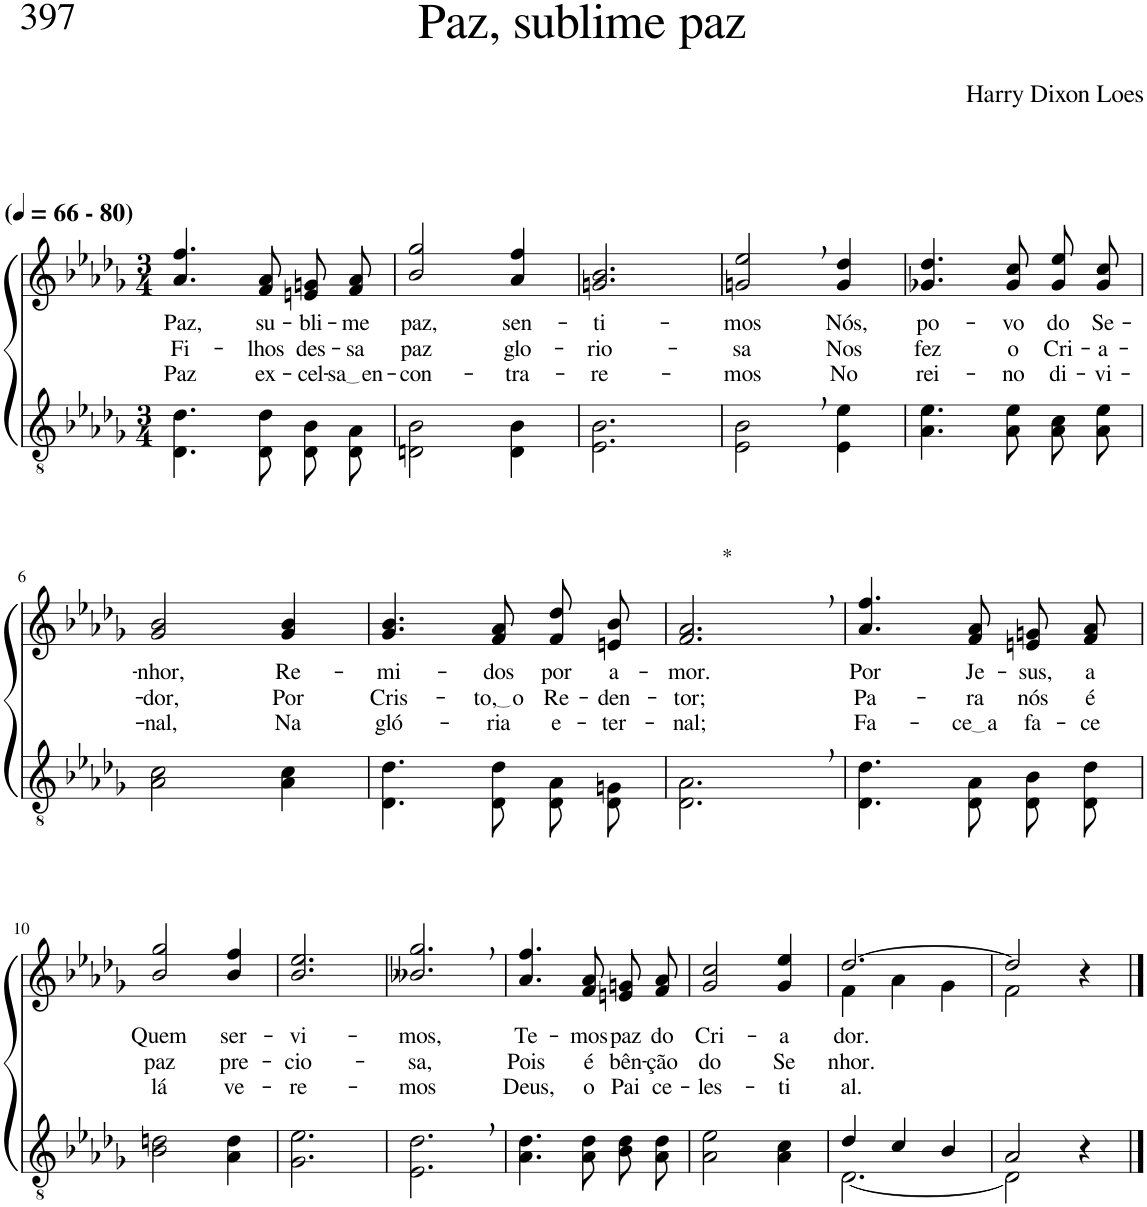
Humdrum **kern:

**kern	**kern	**text	**text	**text
*part2	*part1	*part1	*part1	*part1
*staff2	*staff1	*staff1	*staff1	*staff1
*I"Parte III e IV	*I"Parte I e II	*	*	*
*clefGv2	*clefG2	*	*	*
*Trd3c5	*Trd3c5	*	*	*
*k[b-e-a-d-g-]	*k[b-e-a-d-g-]	*	*	*
*M3/4	*M3/4	*	*	*
*MM66	*MM66	*	*	*
=1	=1	=1	=1	=1
!	!LO:TX:a:B:t=(	!	!	!
!	!LO:TX:a:B:t=- 80)	!	!	!
!	!	!LO:LY:b	!LO:LY:b	!LO:LY:b
4.D-\ 4.d-\	4.a-/ 4.ff/	Paz,	Fi-	Paz
!	!	!LO:LY:b	!LO:LY:b	!LO:LY:b
8D-\ 8d-\	8f/ 8a-/	su-	-lhos	ex-
!	!	!LO:LY:b	!LO:LY:b	!LO:LY:b
8D-/ 8B-/L	8en/ 8gn/L	-bli-	des-	-cel-
!	!	!LO:LY:b	!LO:LY:b	!LO:LY:b
8D-/ 8A-/J	8f/ 8a-/J	-me	-sa	sa en
=2	=2	=2	=2	=2
!	!	!LO:LY:b	!LO:LY:b	!LO:LY:b
2Dn\ 2B-\	2b-/ 2gg-/	paz,	paz	-con-
!	!	!LO:LY:b	!LO:LY:b	!LO:LY:b
4D\ 4B-\	4a-/ 4ff/	sen-	glo-	-tra-
=3	=3	=3	=3	=3
!	!	!LO:LY:b	!LO:LY:b	!LO:LY:b
2.E-\ 2.B-\	2.gn/ 2.b-/	-ti-	-rio-	-re-
=4	=4	=4	=4	=4
!	!	!LO:LY:b	!LO:LY:b	!LO:LY:b
2E-\, 2B-\,	2gn/, 2ee-/,	-mos	-sa	-mos
!	!	!LO:LY:b	!LO:LY:b	!LO:LY:b
4E-\ 4e-\	4g/ 4dd-/	Nós,	Nos	No
=5	=5	=5	=5	=5
!	!	!LO:LY:b	!LO:LY:b	!LO:LY:b
4.A-\ 4.e-\	4.g-X/ 4.dd-/	po-	fez	rei-
!	!	!LO:LY:b	!LO:LY:b	!LO:LY:b
8A-\ 8e-\	8g-/ 8cc/	-vo	o	-no
!	!	!LO:LY:b	!LO:LY:b	!LO:LY:b
8A-\ 8c\L	8g-/ 8ee-/L	do	Cri-	di-
!	!	!LO:LY:b	!LO:LY:b	!LO:LY:b
8A-\ 8e-\J	8g-/ 8cc/J	Se-	-a-	-vi-
!!LO:LB:g=z
=6	=6	=6	=6	=6
!	!	!LO:LY:b	!LO:LY:b	!LO:LY:b
2A-\ 2c\	2g-/ 2b-/	-nhor,	-dor,	-nal,
!	!	!LO:LY:b	!LO:LY:b	!LO:LY:b
4A-\ 4c\	4g-/ 4b-/	Re-	Por	Na
=7	=7	=7	=7	=7
!	!	!LO:LY:b	!LO:LY:b	!LO:LY:b
4.D-\ 4.d-\	4.g-/ 4.b-/	-mi-	Cris-	gló-
!	!	!LO:LY:b	!LO:LY:b	!LO:LY:b
8D-\ 8d-\	8f/ 8a-/	-dos	to, o	-ria
!	!	!LO:LY:b	!LO:LY:b	!LO:LY:b
8D-/ 8A-/L	8f/ 8dd-/L	por	Re-	e-
!	!	!LO:LY:b	!LO:LY:b	!LO:LY:b
8D-/ 8Gn/J	8en/ 8b-/J	a-	-den-	-ter-
=8	=8	=8	=8	=8
!	!LO:TX:a:t=*	!	!	!
!	!	!LO:LY:b	!LO:LY:b	!LO:LY:b
2.D-\, 2.A-\,	2.f/, 2.a-/,	-mor.	-tor;	-nal;
=9	=9	=9	=9	=9
!	!	!LO:LY:b	!LO:LY:b	!LO:LY:b
4.D-\ 4.d-\	4.a-/ 4.ff/	Por	Pa-	Fa-
!	!	!LO:LY:b	!LO:LY:b	!LO:LY:b
8D-\ 8A-\	8f/ 8a-/	Je-	-ra	ce a
!	!	!LO:LY:b	!LO:LY:b	!LO:LY:b
8D-/ 8B-/L	8en/ 8gn/L	-sus,	nós	fa-
!	!	!LO:LY:b	!LO:LY:b	!LO:LY:b
8D-/ 8d-/J	8f/ 8a-/J	a	é	-ce
!!LO:LB:g=z
=10	=10	=10	=10	=10
!	!	!LO:LY:b	!LO:LY:b	!LO:LY:b
2B-\ 2dn\	2b-/ 2gg-/	Quem	paz	lá
!	!	!LO:LY:b	!LO:LY:b	!LO:LY:b
4A-\ 4d\	4b-/ 4ff/	ser-	pre-	ve-
=11	=11	=11	=11	=11
!	!	!LO:LY:b	!LO:LY:b	!LO:LY:b
2.G-\ 2.e-\	2.b-/ 2.ee-/	-vi-	-cio-	-re-
=12	=12	=12	=12	=12
!	!	!LO:LY:b	!LO:LY:b	!LO:LY:b
2.E-\, 2.d-\,	2.b--X/, 2.gg-/,	-mos,	-sa,	-mos
=13	=13	=13	=13	=13
!	!	!LO:LY:b	!LO:LY:b	!LO:LY:b
4.A-\ 4.d-\	4.a-/ 4.ff/	Te-	Pois	Deus,
!	!	!LO:LY:b	!LO:LY:b	!LO:LY:b
8A-\ 8d-\	8f/ 8a-/	-mos	é	o
!	!	!LO:LY:b	!LO:LY:b	!LO:LY:b
8B-\ 8d-\L	8en/ 8gn/L	paz	bên-	Pai
!	!	!LO:LY:b	!LO:LY:b	!LO:LY:b
8A-\ 8d-\J	8f/ 8a-/J	do	-ção	ce-
=14	=14	=14	=14	=14
!	!	!LO:LY:b	!LO:LY:b	!LO:LY:b
2A-\ 2e-\	2g-/ 2cc/	Cri-	do	-les-
!	!	!LO:LY:b	!LO:LY:b	!LO:LY:b
4A-\ 4c\	4g-/ 4ee-/	-a-	Se-	-ti-
=15	=15	=15	=15	=15
*^	*^	*	*	*
!	!	!	!	!LO:LY:b	!LO:LY:b	!LO:LY:b
4d-/	[2.D-\	[2.dd-/	4f\	-dor.	-nhor.	-al.
4c/	.	.	4a-\	.	.	.
4B-/	.	.	4g-\	.	.	.
=16	=16	=16	=16	=16	=16	=16
2A-/	2D-\]	2dd-/]	2f\	.	.	.
4r	4ryy	4r	4ryy	.	.	.
*v	*v	*	*	*	*	*
*	*v	*v	*	*	*
==	==	==	==	==
*-	*-	*-	*-	*-
